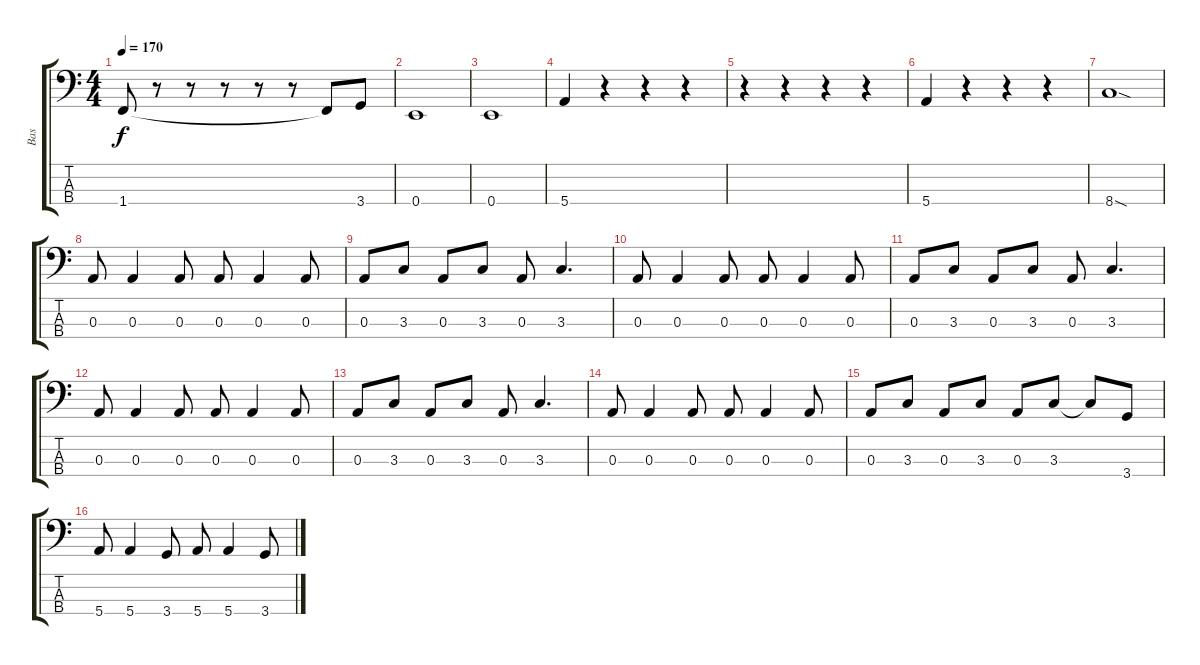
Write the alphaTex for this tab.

\track ("Bas" "Bas") {instrument electricbassfinger}
\staff {score tabs}
\tuning (G2 D2 A1 E1) {hide}
\ts (4 4)
\tempo 170
\clef f4
\ks c
1.4.8{dy f} r.8 r.8 r.8 r.8 r.8 1.4{t}.8 3.4.8 |
0.4.1 |
0.4.1 |
5.4.4 r.4 r.4 r.4 |
r.4 r.4 r.4 r.4 |
5.4.4 r.4 r.4 r.4 |
8.4{sod}.1 |
0.3.8 0.3.4 0.3.8 0.3.8 0.3.4 0.3.8 |
0.3.8 3.3.8 0.3.8 3.3.8 0.3.8 3.3.4{d} |
0.3.8 0.3.4 0.3.8 0.3.8 0.3.4 0.3.8 |
0.3.8 3.3.8 0.3.8 3.3.8 0.3.8 3.3.4{d} |
0.3.8 0.3.4 0.3.8 0.3.8 0.3.4 0.3.8 |
0.3.8 3.3.8 0.3.8 3.3.8 0.3.8 3.3.4{d} |
0.3.8 0.3.4 0.3.8 0.3.8 0.3.4 0.3.8 |
0.3.8 3.3.8 0.3.8 3.3.8 0.3.8 3.3.8 3.3{t}.8 3.4.8 |
5.4.8 5.4.4 3.4.8 5.4.8 5.4.4 3.4.8
